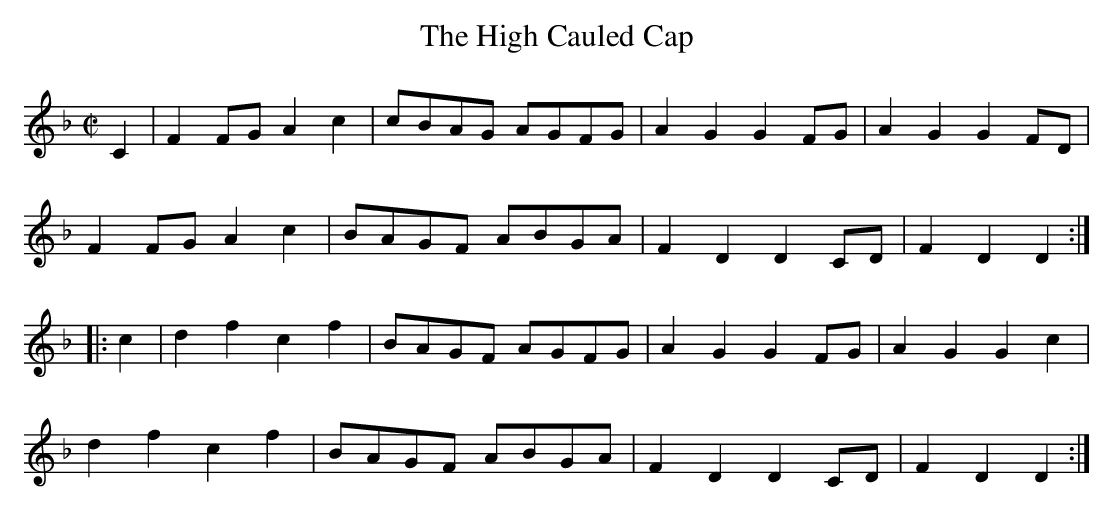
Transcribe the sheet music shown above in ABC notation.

X:1
T: The High Cauled Cap
M: C|
L: 1/8
K: Dm
   C2 | F2 FG A2 c2 | cBAG AGFG | A2 G2 G2 FG | A2 G2 G2 FD |
        F2 FG A2 c2 | BAGF ABGA | F2 D2 D2 CD | F2 D2 D2   :|
|: c2 | d2 f2 c2 f2 | BAGF AGFG | A2 G2 G2 FG | A2 G2 G2 c2 |
        d2 f2 c2 f2 | BAGF ABGA | F2 D2 D2 CD | F2 D2 D2   :|
